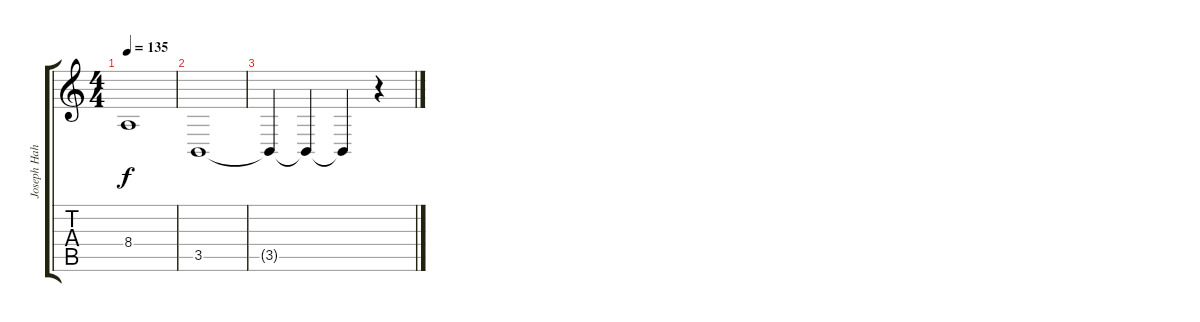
\track ("Joseph Hahn (Sampler 2)" "Joseph Hah") {instrument stringensemble1}
\staff {score tabs}
\tuning (Eb4 Bb3 Gb3 Db3 Ab2 Db2) {hide}
\ts (4 4)
\tempo 135
\clef g2
\ks c
8.4.1{dy f} |
3.5.1 |
3.5{t}.4 3.5{t}.4 3.5{t}.4 r.4
